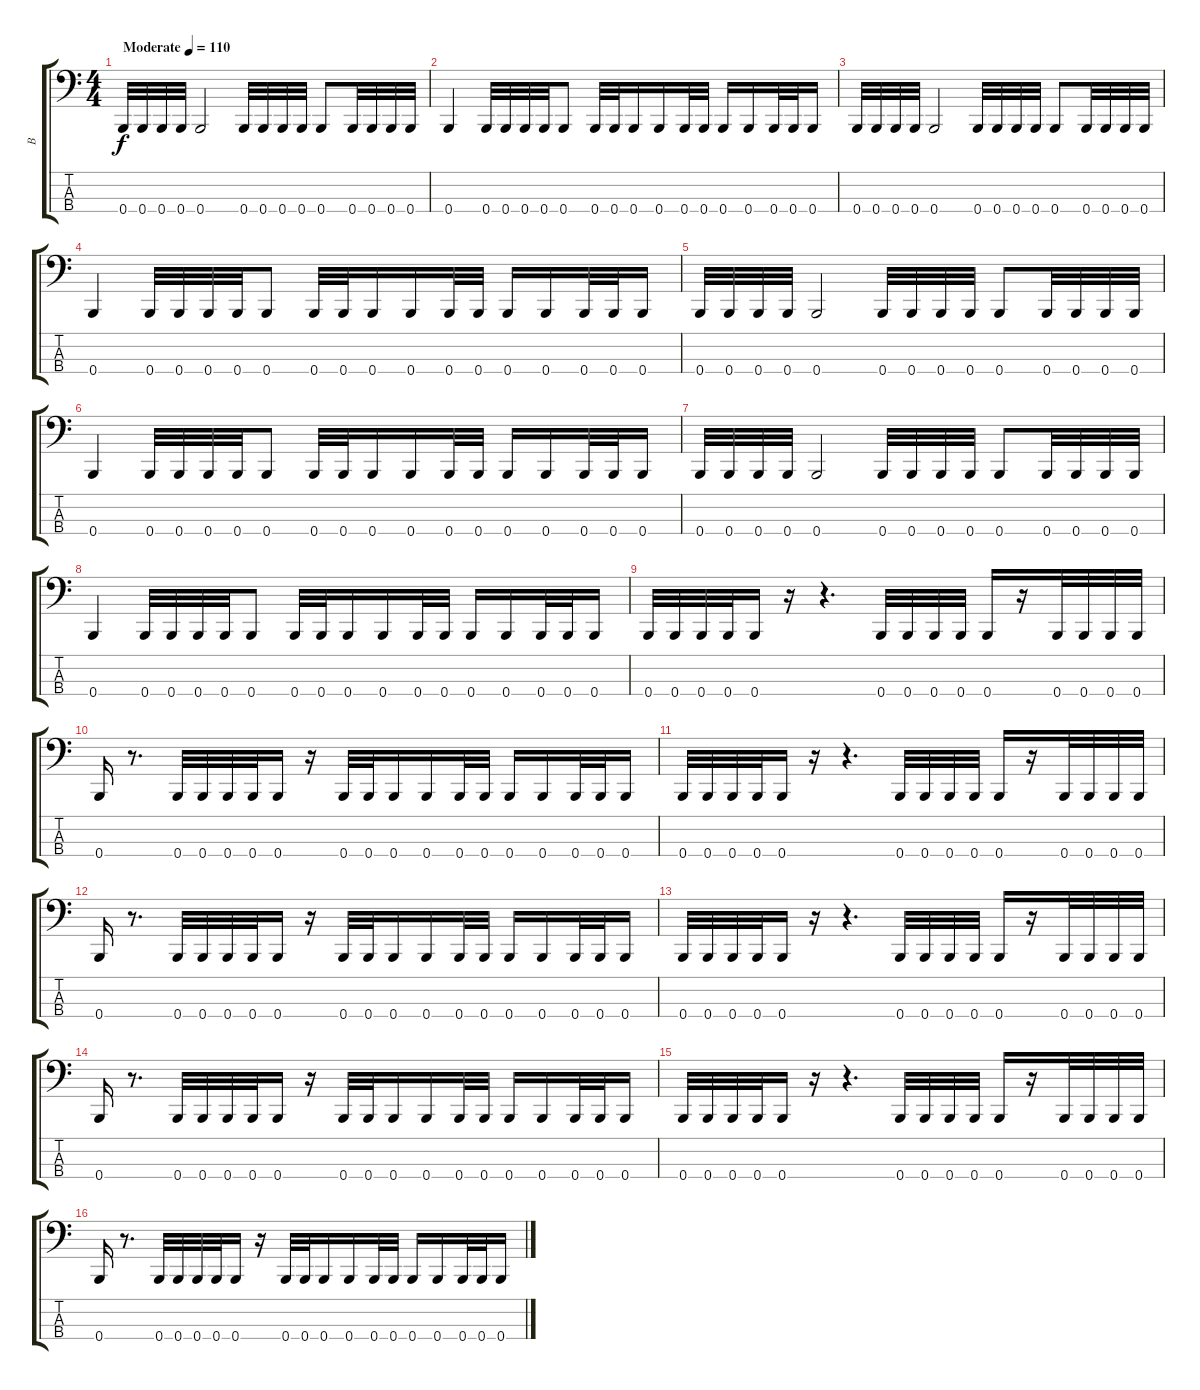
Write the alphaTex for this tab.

\track ("B" "B") {instrument electricbassfinger}
\staff {score tabs}
\tuning (E2 B1 Gb1 B0) {hide}
\ts (4 4)
\tempo (110 "Moderate")
\clef f4
\ks c
0.4.32{dy f instrument electricbassfinger} 0.4.32 0.4.32 0.4.32 0.4.2 0.4.32 0.4.32 0.4.32 0.4.32 0.4.8 0.4.32 0.4.32 0.4.32 0.4.32 |
0.4.4 0.4.32 0.4.32 0.4.32 0.4.32 0.4.8 0.4.32 0.4.32 0.4.16 0.4.16 0.4.32 0.4.32 0.4.16 0.4.16 0.4.32 0.4.32 0.4.16 |
0.4.32 0.4.32 0.4.32 0.4.32 0.4.2 0.4.32 0.4.32 0.4.32 0.4.32 0.4.8 0.4.32 0.4.32 0.4.32 0.4.32 |
0.4.4 0.4.32 0.4.32 0.4.32 0.4.32 0.4.8 0.4.32 0.4.32 0.4.16 0.4.16 0.4.32 0.4.32 0.4.16 0.4.16 0.4.32 0.4.32 0.4.16 |
0.4.32 0.4.32 0.4.32 0.4.32 0.4.2 0.4.32 0.4.32 0.4.32 0.4.32 0.4.8 0.4.32 0.4.32 0.4.32 0.4.32 |
0.4.4 0.4.32 0.4.32 0.4.32 0.4.32 0.4.8 0.4.32 0.4.32 0.4.16 0.4.16 0.4.32 0.4.32 0.4.16 0.4.16 0.4.32 0.4.32 0.4.16 |
0.4.32 0.4.32 0.4.32 0.4.32 0.4.2 0.4.32 0.4.32 0.4.32 0.4.32 0.4.8 0.4.32 0.4.32 0.4.32 0.4.32 |
0.4.4 0.4.32 0.4.32 0.4.32 0.4.32 0.4.8 0.4.32 0.4.32 0.4.16 0.4.16 0.4.32 0.4.32 0.4.16 0.4.16 0.4.32 0.4.32 0.4.16 |
0.4.32 0.4.32 0.4.32 0.4.32 0.4.16 r.16 r.4{d} 0.4.32 0.4.32 0.4.32 0.4.32 0.4.16 r.16 0.4.32 0.4.32 0.4.32 0.4.32 |
0.4.16 r.8{d} 0.4.32 0.4.32 0.4.32 0.4.32 0.4.16 r.16 0.4.32 0.4.32 0.4.16 0.4.16 0.4.32 0.4.32 0.4.16 0.4.16 0.4.32 0.4.32 0.4.16 |
0.4.32 0.4.32 0.4.32 0.4.32 0.4.16 r.16 r.4{d} 0.4.32 0.4.32 0.4.32 0.4.32 0.4.16 r.16 0.4.32 0.4.32 0.4.32 0.4.32 |
0.4.16 r.8{d} 0.4.32 0.4.32 0.4.32 0.4.32 0.4.16 r.16 0.4.32 0.4.32 0.4.16 0.4.16 0.4.32 0.4.32 0.4.16 0.4.16 0.4.32 0.4.32 0.4.16 |
0.4.32 0.4.32 0.4.32 0.4.32 0.4.16 r.16 r.4{d} 0.4.32 0.4.32 0.4.32 0.4.32 0.4.16 r.16 0.4.32 0.4.32 0.4.32 0.4.32 |
0.4.16 r.8{d} 0.4.32 0.4.32 0.4.32 0.4.32 0.4.16 r.16 0.4.32 0.4.32 0.4.16 0.4.16 0.4.32 0.4.32 0.4.16 0.4.16 0.4.32 0.4.32 0.4.16 |
0.4.32 0.4.32 0.4.32 0.4.32 0.4.16 r.16 r.4{d} 0.4.32 0.4.32 0.4.32 0.4.32 0.4.16 r.16 0.4.32 0.4.32 0.4.32 0.4.32 |
0.4.16 r.8{d} 0.4.32 0.4.32 0.4.32 0.4.32 0.4.16 r.16 0.4.32 0.4.32 0.4.16 0.4.16 0.4.32 0.4.32 0.4.16 0.4.16 0.4.32 0.4.32 0.4.16
